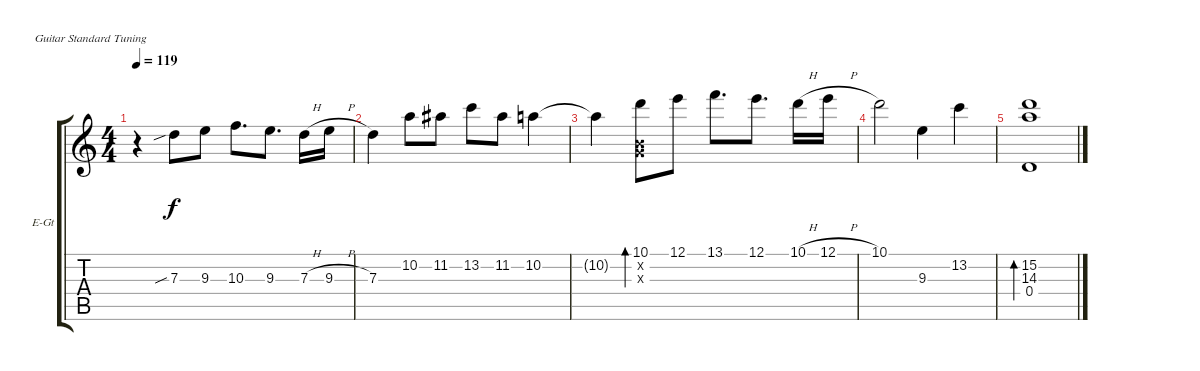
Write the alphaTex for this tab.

\defaultSystemsLayout 4
\bracketExtendMode groupsimilarinstruments
\firstSystemTrackNameOrientation horizontal
\otherSystemsTrackNameOrientation horizontal
\track ("Electric Guitar" "E-Gt") {instrument electricguitarclean}
\staff {score tabs}
\tuning (E4 B3 G3 D3 A2 E2)
\ts (4 4)
\tempo 119
\clef g2
\ks c
r.4{dy f} 7.3{sib}.8 9.3.8 10.3.8{d} 9.3.8{d} 7.3{h}.16 9.3{h}.16 |
7.3.4 10.2.8 11.2.8 13.2.8 11.2.8 10.2.4 |
10.2{t}.4 (10.1 0.2{x} 0.3{x}).8{bd 240} 12.1.8 13.1.8{d} 12.1.8{d} 10.1{h}.16 12.1{h}.16 |
10.1.2 9.3.4 13.2.4 |
(15.2 14.3 0.4).1{bd 240}
